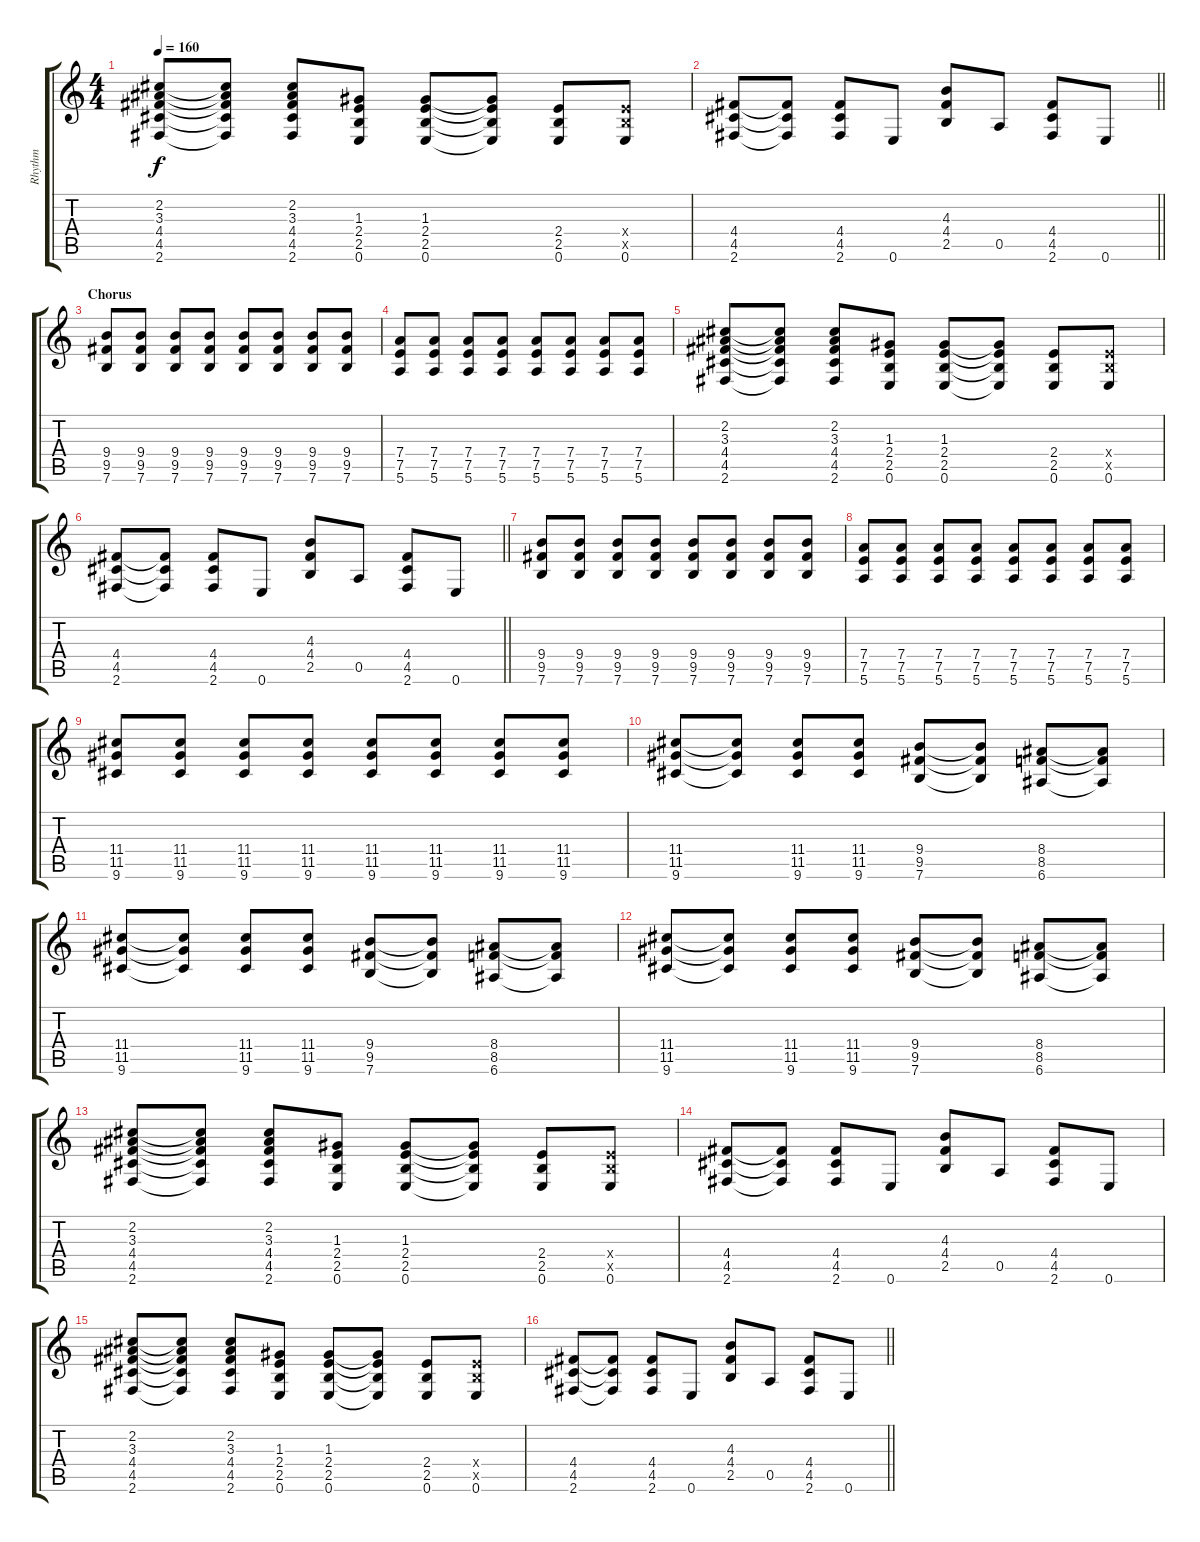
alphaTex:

\track ("Rhythm" "Rhythm") {instrument distortionguitar}
\staff {score tabs}
\tuning (E4 B3 G3 D3 A2 E2) {hide}
\ts (4 4)
\tempo 160
\clef g2
\ks c
(2.2 3.3 4.4 4.5 2.6).8{dy f} (2.2{t} 3.3{t} 4.4{t} 4.5{t} 2.6{t}).8 (2.2 3.3 4.4 4.5 2.6).8 (1.3 2.4 2.5 0.6).8 (1.3 2.4 2.5 0.6).8 (1.3{t} 2.4{t} 2.5{t} 0.6{t}).8 (2.4 2.5 0.6).8 (2.4{x} 2.5{x} 0.6).8 |
\barLineRight lightlight
(4.4 4.5 2.6).8 (4.4{t} 4.5{t} 2.6{t}).8 (4.4 4.5 2.6).8 0.6.8 (4.3 4.4 2.5).8 0.5.8 (4.4 4.5 2.6).8 0.6.8 |
\section ("" "Chorus")
(9.4 9.5 7.6).8 (9.4 9.5 7.6).8 (9.4 9.5 7.6).8 (9.4 9.5 7.6).8 (9.4 9.5 7.6).8 (9.4 9.5 7.6).8 (9.4 9.5 7.6).8 (9.4 9.5 7.6).8 |
(7.4 7.5 5.6).8 (7.4 7.5 5.6).8 (7.4 7.5 5.6).8 (7.4 7.5 5.6).8 (7.4 7.5 5.6).8 (7.4 7.5 5.6).8 (7.4 7.5 5.6).8 (7.4 7.5 5.6).8 |
(2.2 3.3 4.4 4.5 2.6).8 (2.2{t} 3.3{t} 4.4{t} 4.5{t} 2.6{t}).8 (2.2 3.3 4.4 4.5 2.6).8 (1.3 2.4 2.5 0.6).8 (1.3 2.4 2.5 0.6).8 (1.3{t} 2.4{t} 2.5{t} 0.6{t}).8 (2.4 2.5 0.6).8 (2.4{x} 2.5{x} 0.6).8 |
\barLineRight lightlight
(4.4 4.5 2.6).8 (4.4{t} 4.5{t} 2.6{t}).8 (4.4 4.5 2.6).8 0.6.8 (4.3 4.4 2.5).8 0.5.8 (4.4 4.5 2.6).8 0.6.8 |
(9.4 9.5 7.6).8 (9.4 9.5 7.6).8 (9.4 9.5 7.6).8 (9.4 9.5 7.6).8 (9.4 9.5 7.6).8 (9.4 9.5 7.6).8 (9.4 9.5 7.6).8 (9.4 9.5 7.6).8 |
(7.4 7.5 5.6).8 (7.4 7.5 5.6).8 (7.4 7.5 5.6).8 (7.4 7.5 5.6).8 (7.4 7.5 5.6).8 (7.4 7.5 5.6).8 (7.4 7.5 5.6).8 (7.4 7.5 5.6).8 |
(11.4 11.5 9.6).8 (11.4 11.5 9.6).8 (11.4 11.5 9.6).8 (11.4 11.5 9.6).8 (11.4 11.5 9.6).8 (11.4 11.5 9.6).8 (11.4 11.5 9.6).8 (11.4 11.5 9.6).8 |
(11.4 11.5 9.6).8 (11.4{t} 11.5{t} 9.6{t}).8 (11.4 11.5 9.6).8 (11.4 11.5 9.6).8 (9.4 9.5 7.6).8 (9.4{t} 9.5{t} 7.6{t}).8 (8.4 8.5 6.6).8 (8.4{t} 8.5{t} 6.6{t}).8 |
(11.4 11.5 9.6).8 (11.4{t} 11.5{t} 9.6{t}).8 (11.4 11.5 9.6).8 (11.4 11.5 9.6).8 (9.4 9.5 7.6).8 (9.4{t} 9.5{t} 7.6{t}).8 (8.4 8.5 6.6).8 (8.4{t} 8.5{t} 6.6{t}).8 |
(11.4 11.5 9.6).8 (11.4{t} 11.5{t} 9.6{t}).8 (11.4 11.5 9.6).8 (11.4 11.5 9.6).8 (9.4 9.5 7.6).8 (9.4{t} 9.5{t} 7.6{t}).8 (8.4 8.5 6.6).8 (8.4{t} 8.5{t} 6.6{t}).8 |
(2.2 3.3 4.4 4.5 2.6).8 (2.2{t} 3.3{t} 4.4{t} 4.5{t} 2.6{t}).8 (2.2 3.3 4.4 4.5 2.6).8 (1.3 2.4 2.5 0.6).8 (1.3 2.4 2.5 0.6).8 (1.3{t} 2.4{t} 2.5{t} 0.6{t}).8 (2.4 2.5 0.6).8 (2.4{x} 2.5{x} 0.6).8 |
(4.4 4.5 2.6).8 (4.4{t} 4.5{t} 2.6{t}).8 (4.4 4.5 2.6).8 0.6.8 (4.3 4.4 2.5).8 0.5.8 (4.4 4.5 2.6).8 0.6.8 |
(2.2 3.3 4.4 4.5 2.6).8 (2.2{t} 3.3{t} 4.4{t} 4.5{t} 2.6{t}).8 (2.2 3.3 4.4 4.5 2.6).8 (1.3 2.4 2.5 0.6).8 (1.3 2.4 2.5 0.6).8 (1.3{t} 2.4{t} 2.5{t} 0.6{t}).8 (2.4 2.5 0.6).8 (2.4{x} 2.5{x} 0.6).8 |
\barLineRight lightlight
(4.4 4.5 2.6).8 (4.4{t} 4.5{t} 2.6{t}).8 (4.4 4.5 2.6).8 0.6.8 (4.3 4.4 2.5).8 0.5.8 (4.4 4.5 2.6).8 0.6.8
